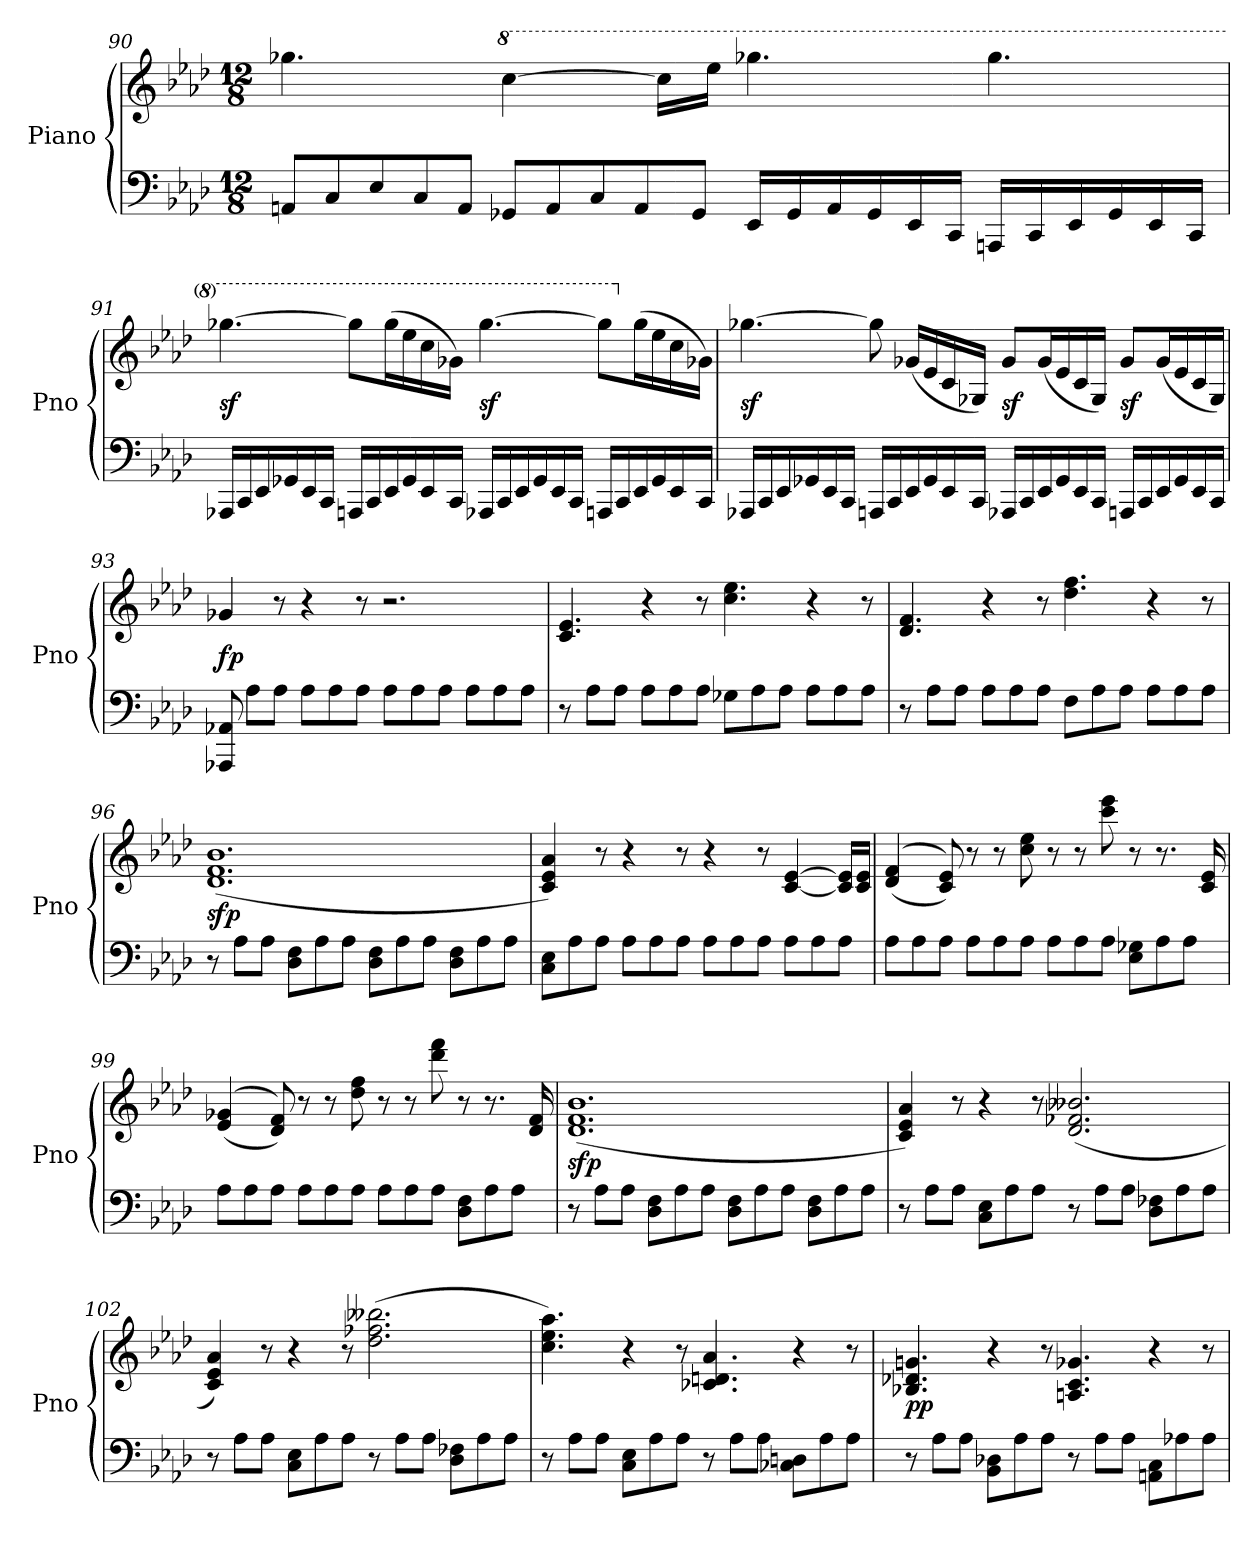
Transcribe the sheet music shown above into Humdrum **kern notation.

**kern	**kern	**dynam
*part1	*part1	*part1
*staff2	*staff1	*staff1/2
*I"Piano	*	*
*I'Pno	*	*
*clefF4	*clefG2	*
*k[b-e-a-d-]	*k[b-e-a-d-]	*
*M12/8	*M12/8	*
*Xtuplet	*	*
=90	=90	=90
40%3AAnL	4.gg-X	.
40%3C	.	.
40%3E-	.	.
40%3C	.	.
40%3AAJ	.	.
*	*8va	*
40%3GG-XL	[4ccc	.
40%3AA	.	.
40%3C	.	.
40%3AA	.	.
.	16cccLL]	.
40%3GG-J	.	.
.	16eee-JJ	.
16EE-LL	4.ggg-X	.
16GG-	.	.
16AA	.	.
16GG-	.	.
16EE-	.	.
16CCJJ	.	.
16AAAnLL	4.ggg-	.
16CC	.	.
16EE-	.	.
16GG-	.	.
16EE-	.	.
16CCJJ	.	.
=91	=91	=91
16AAA-XLL	[4.ggg-X	sf
16CC	.	.
16EE-	.	.
16GG-X	.	.
16EE-	.	.
16CCJJ	.	.
16AAAnLL	8ggg-L]	.
16CC	.	.
16EE-	(16ggg-L	.
16GG-	16eee-	.
16EE-	16ccc	.
16CCJJ	16gg-XJJ)	.
16AAA-XLL	[4.ggg-	sf
16CC	.	.
16EE-	.	.
16GG-	.	.
16EE-	.	.
16CCJJ	.	.
16AAAnLL	8ggg-L]	.
16CC	.	.
*	*X8va	*
16EE-	(16gg-L	.
16GG-	16ee-	.
16EE-	16cc	.
16CCJJ	16g-XJJ)	.
=92	=92	=92
16AAA-XLL	[4.gg-X	sf
16CC	.	.
16EE-	.	.
16GG-X	.	.
16EE-	.	.
16CCJJ	.	.
16AAAnLL	8gg-]	.
16CC	.	.
16EE-	(16g-XLL	.
16GG-	16e-	.
16EE-	16c	.
16CCJJ	16G-XJJ)	.
16AAA-XLL	8g-L	sf
16CC	.	.
16EE-	(16g-L	.
16GG-	16e-	.
16EE-	16c	.
16CCJJ	16G-JJ)	.
16AAAnLL	8g-L	sf
16CC	.	.
16EE-	(16g-L	.
16GG-	16e-	.
16EE-	16c	.
16CCJJ	16G-JJ)	.
=93	=93	=93
8AAA-X 8AA-X	4g-X	fp
8A-L	.	.
8A-J	8r	.
8A-L	4r	.
8A-	.	.
8A-J	8r	.
8A-L	2.r	.
8A-	.	.
8A-J	.	.
8A-L	.	.
8A-	.	.
8A-J	.	.
=94	=94	=94
8r	4.c 4.e-	.
8A-L	.	.
8A-J	.	.
8A-L	4r	.
8A-	.	.
8A-J	8r	.
8G-XL	4.cc 4.ee-	.
8A-	.	.
8A-J	.	.
8A-L	4r	.
8A-	.	.
8A-J	8r	.
=95	=95	=95
8r	4.d- 4.f	.
8A-L	.	.
8A-J	.	.
8A-L	4r	.
8A-	.	.
8A-J	8r	.
8FL	4.dd- 4.ff	.
8A-	.	.
8A-J	.	.
8A-L	4r	.
8A-	.	.
8A-J	8r	.
=96	=96	=96
8r	(>1.d- 1.f 1.b-	sfp
8A-L	.	.
8A-J	.	.
8D- 8FL	.	.
8A-	.	.
8A-J	.	.
8D- 8FL	.	.
8A-	.	.
8A-J	.	.
8D- 8FL	.	.
8A-	.	.
8A-J	.	.
=97	=97	=97
8C 8E-L	4c 4e- 4a-)	.
8A-	.	.
8A-J	8r	.
8A-L	4r	.
8A-	.	.
8A-J	8r	.
8A-L	4r	.
8A-	.	.
8A-J	8r	.
8A-L	[4c [4e-	.
8A-	.	.
8A-J	16c] 16e-]LL	.
.	16c 16e-JJ	.
=98	=98	=98
8A-L	(<(>4d- 4f	.
8A-	.	.
8A-J	8c 8e-))	.
8A-L	8r	.
8A-	8r	.
8A-J	8cc 8ee-	.
8A-L	8r	.
8A-	8r	.
8A-J	8ccc 8eee-	.
8E- 8G-XL	8r	.
8A-	8.r	.
8A-J	.	.
.	16c 16e-	.
=99	=99	=99
8A-L	(<(>4e- 4g-X	.
8A-	.	.
8A-J	8d- 8f))	.
8A-L	8r	.
8A-	8r	.
8A-J	8dd- 8ff	.
8A-L	8r	.
8A-	8r	.
8A-J	8ddd- 8fff	.
8D- 8FL	8r	.
8A-	8.r	.
8A-J	.	.
.	16d- 16f	.
=100	=100	=100
8r	(>1.d- 1.f 1.b-	sfp
8A-L	.	.
8A-J	.	.
8D- 8FL	.	.
8A-	.	.
8A-J	.	.
8D- 8FL	.	.
8A-	.	.
8A-J	.	.
8D- 8FL	.	.
8A-	.	.
8A-J	.	.
=101	=101	=101
8r	4c 4e- 4a-)	.
8A-L	.	.
8A-J	8r	.
8C 8E-L	4r	.
8A-	.	.
8A-J	8r	.
8r	(>2.d- 2.f-X 2.b--X	.
8A-L	.	.
8A-J	.	.
8D- 8F-XL	.	.
8A-	.	.
8A-J	.	.
=102	=102	=102
8r	4c 4e- 4a-)	.
8A-L	.	.
8A-J	8r	.
8C 8E-L	4r	.
8A-	.	.
8A-J	8r	.
8r	(2.dd- 2.ff-X 2.bb--X	.
8A-L	.	.
8A-J	.	.
8D- 8F-XL	.	.
8A-	.	.
8A-J	.	.
=103	=103	=103
8r	4.cc 4.ee- 4.aa-)	.
8A-L	.	.
8A-J	.	.
8C 8E-L	4r	.
8A-	.	.
8A-J	8r	.
8r	4.c-X 4.dn 4.a-	.
8A-L	.	.
8A-J	.	.
8C-X 8DnL	4r	.
8A-	.	.
8A-J	8r	.
=104	=104	=104
8r	4.B-X 4.d-X 4.gn	pp
8A-L	.	.
8A-J	.	.
8BB- 8D-XL	4r	.
8A-	.	.
8A-J	8r	.
8r	4.An 4.c 4.g-X	.
8A-L	.	.
8A-J	.	.
8AAn 8CL	4r	.
8A-X	.	.
8A-J	8r	.
=	=	=
*-	*-	*-
